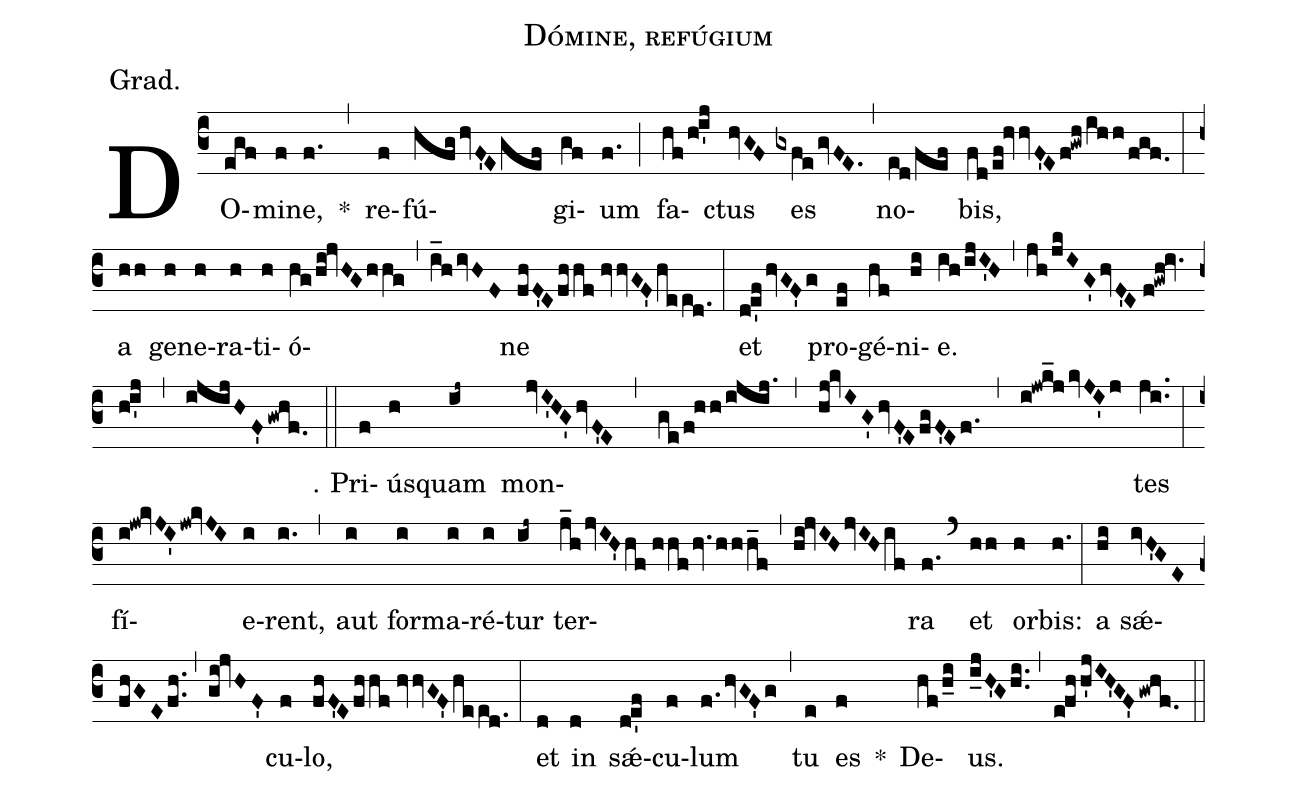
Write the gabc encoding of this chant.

name:Dómine, refúgium;
annotation:Grad.;
mode:2;
office-part:Gradual;
%%
(c3) DO-(egf)mi(f)ne,(f.) *(,) re(f)fú(hfghvF'Egef)gi(gf)um(f.) (;) fa(hf!/h!i'j)ctus(hvGF) es(gxfegvFE.) (,) no(ed!/fef)bis,(fd!/ef!hvvF'E/f!gwh!/ihh!/fgf.) (:)
a(hh) ge(h)ne(h)ra(h)ti(h)ó(hg!/hi!jvHGhhg,i_hivHF)ne(fhF'Efhhf//hvvGF'heed.) (:)
et(d!e'fhvGF'g) pro(ef)gé(hf)ni(hi)e.(ih!/ijI'H,jh!/jkIG'hvF'E!//f!gwh!iv./h!i'j,ijijHF'gwhf.) (::)

℣. Pri(f)ús(h)quam(ij~) mon(jvI'HG'hvF'E,ge!/f!hh!/ijij.,hj!kvIG'/hvF'EfgF'Ef.,i!jwk_jkvJI'j)tes(ji..) (:)
fí(i!jw!kvJI'jw!kvJI)e(i)rent,(i.) (,) aut(i) for(i)ma(i)ré(i)tur(ij~) ter(j_hjvIH'hf//hhf/hv.hhh_f,hi!jvIHjvIHif)ra(f.) (`) et(hh) or(h)bis:(h.) (:)
a(hi) s<sp>'ae</sp>(ivH'GE//fhGEfh..,gi!jvHF')cu(f)lo,(fhF'Efhhf!//hvvGF'heed.) (:)
et(d) in(d) s<sp>'ae</sp>(d!e'f)cu(f)lum(f.hvGF'g) (,) tu(e) es(f) *() De(hf!/h_i)us.(i_jH'Ghi..) (,) (e!fh!/h'jIH'GF'gwhf.) (::)
